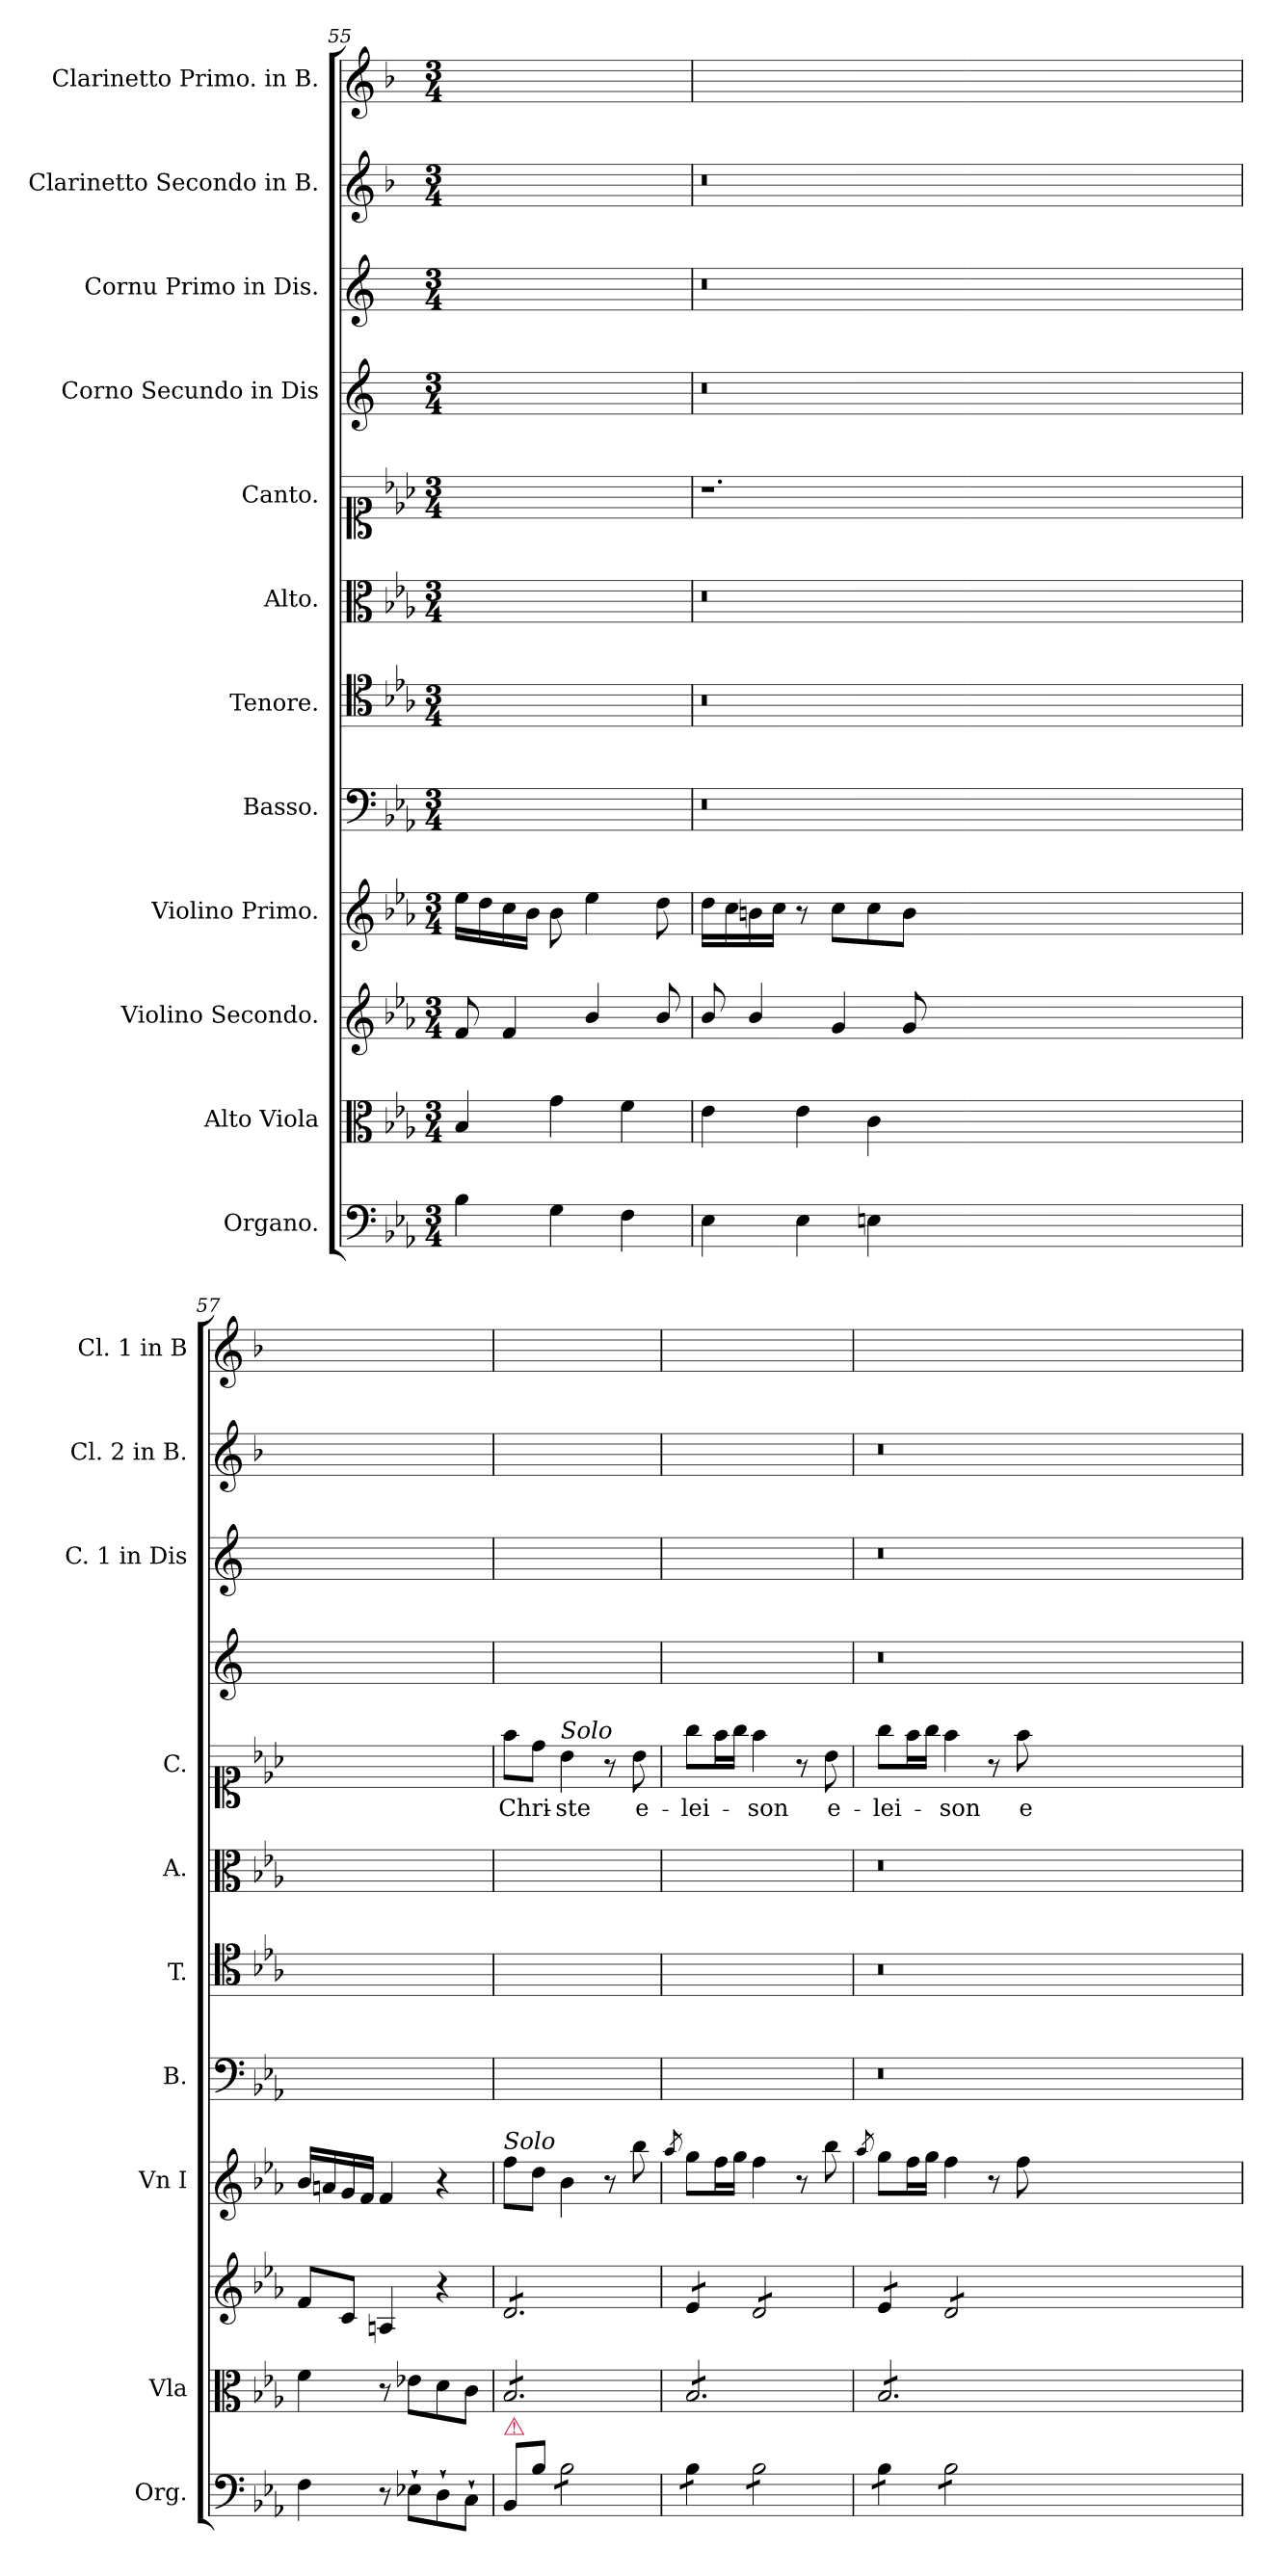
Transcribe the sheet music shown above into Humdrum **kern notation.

**kern	**kern	**kern	**kern	**kern	**kern	**kern	**kern	**text	**kern	**kern	**kern	**kern
*part12	*part11	*part10	*part9	*part8	*part7	*part6	*part5	*part5	*part4	*part3	*part2	*part1
*staff12	*staff11	*staff10	*staff9	*staff8	*staff7	*staff6	*staff5	*staff5	*staff4	*staff3	*staff2	*staff1
*I"Organo.	*I"Alto Viola	*I"Violino Secondo.	*I"Violino Primo.	*I"Basso.	*I"Tenore.	*I"Alto.	*I"Canto.	*	*I"Corno Secundo in Dis	*I"Cornu Primo in Dis.	*I"Clarinetto Secondo in B.	*I"Clarinetto Primo. in B.
*I'Org.	*I'Vla	*	*I'Vn I	*I'B.	*I'T.	*I'A.	*I'C.	*	*	*I'C. 1 in Dis	*I'Cl. 2 in B.	*I'Cl. 1 in B
*clefF4	*clefC3	*clefG2	*clefG2	*clefF4	*clefC4	*clefC3	*clefC1	*	*clefG2	*clefG2	*clefG2	*clefG2
*	*	*	*	*	*	*	*	*	*ITrd-2c-3	*ITrd5c9	*ITrd1c2	*ITrd1c2
*k[b-e-a-]	*k[b-e-a-]	*k[b-e-a-]	*k[b-e-a-]	*k[b-e-a-]	*k[b-e-a-]	*k[b-e-a-]	*k[b-e-a-]	*	*k[b-e-a-]	*k[b-e-a-]	*k[b-e-a-]	*k[b-e-a-]
*E-:	*E-:	*E-:	*E-:	*E-:	*E-:	*E-:	*E-:	*	*E-:	*E-:	*E-:	*E-:
*M3/4	*M3/4	*M3/4	*M3/4	*M3/4	*M3/4	*M3/4	*M3/4	*	*M3/4	*M3/4	*M3/4	*M3/4
=55	=55	=55	=55	=55	=55	=55	=55	=55	=55	=55	=55	=55
4B-\	4B-/	8f/	16ee-\LL	2.ryy	2.ryy	2.ryy	2.ryy	.	2.ryy	2.ryy	2.ryy	2.ryy
.	.	.	16dd\	.	.	.	.	.	.	.	.	.
.	.	4f/	16cc\	.	.	.	.	.	.	.	.	.
.	.	.	16b-\JJ	.	.	.	.	.	.	.	.	.
4G\	4g\	.	8b-\	.	.	.	.	.	.	.	.	.
.	.	4b-/	4ee-\	.	.	.	.	.	.	.	.	.
4F\	4f\	.	.	.	.	.	.	.	.	.	.	.
.	.	8b-/	8dd\	.	.	.	.	.	.	.	.	.
=56	=56	=56	=56	=56	=56	=56	=56	=56	=56	=56	=56	=56
4E-\	4e-\	8b-/	16dd\LL	0.r	0.r	0.r	1.r	.	0.r	0.r	0.r	2.ryy
.	.	.	16cc\	.	.	.	.	.	.	.	.	.
.	.	4b-/	16bn\	.	.	.	.	.	.	.	.	.
.	.	.	16cc\JJ	.	.	.	.	.	.	.	.	.
4E-\	4e-\	.	8r	.	.	.	.	.	.	.	.	.
.	.	4g/	8cc\L	.	.	.	.	.	.	.	.	.
4En\	4c\	.	8cc\	.	.	.	.	.	.	.	.	.
.	.	8g/	8b\J	.	.	.	.	.	.	.	.	.
0ryy	0ryy	0ryy	0ryy	.	.	.	.	.	.	.	.	0ryy
.	.	.	.	.	.	.	1.ryy	.	.	.	.	.
4ryy	4ryy	4ryy	4ryy	.	.	.	.	.	.	.	.	4ryy
=57	=57	=57	=57	=57	=57	=57	=57	=57	=57	=57	=57	=57
4F\	4f\	8f/L	16b-/LL	2.ryy	2.ryy	2.ryy	2.ryy	.	2.ryy	2.ryy	2.ryy	2.ryy
.	.	.	16an/	.	.	.	.	.	.	.	.	.
.	.	8c/J	16g/	.	.	.	.	.	.	.	.	.
.	.	.	16f/JJ	.	.	.	.	.	.	.	.	.
8r	8r	4An/	4f/	.	.	.	.	.	.	.	.	.
8E-X`\L	8e-X\L	.	.	.	.	.	.	.	.	.	.	.
8D`\	8d\	4r	4r	.	.	.	.	.	.	.	.	.
8C`\J	8c\J	.	.	.	.	.	.	.	.	.	.	.
=58	=58	=58	=58	=58	=58	=58	=58	=58	=58	=58	=58	=58
!	!	!	!LO:TX:a:i:t=Solo	!	!	!	!	!	!	!	!	!
!LO:TX:a:color=crimson:t=⚠	!	!	!	!	!	!	!	!	!	!	!	!
*	*tremolo	*	*	*	*	*	*	*	*	*	*	*
*	*	*tremolo	*	*	*	*	*	*	*	*	*	*
8BB-/L	8B-/L	8d/L	8ff\L	2.ryy	2.ryy	2.ryy	8ff\L	Chri-	2.ryy	2.ryy	2.ryy	2.ryy
8B-\J	8B-/	8d/	8dd\J	.	.	.	8dd\J	.	.	.	.	.
!	!	!	!	!	!	!	!LO:TX:a:i:t=Solo	!	!	!	!	!
*tremolo	*	*	*	*	*	*	*	*	*	*	*	*
8B-\L	8B-/	8d/	4b-\	.	.	.	4b-\	-ste	.	.	.	.
8B-\	8B-/	8d/	.	.	.	.	.	.	.	.	.	.
8B-\	8B-/	8d/	8r	.	.	.	8r	.	.	.	.	.
8B-\J	8B-/J	8d/J	8bb-\	.	.	.	8b-\	e-	.	.	.	.
=59	=59	=59	=59	=59	=59	=59	=59	=59	=59	=59	=59	=59
.	.	.	8qaa-/	.	.	.	.	.	.	.	.	.
8B-\L	8B-/L	8e-/L	8gg\L	2.ryy	2.ryy	2.ryy	8gg\L	-lei-	2.ryy	2.ryy	2.ryy	2.ryy
8B-\J	8B-/	8e-/J	16ff\L	.	.	.	16ff\L	.	.	.	.	.
.	.	.	16gg\JJ	.	.	.	16gg\JJ	.	.	.	.	.
8B-\L	8B-/	8d/L	4ff\	.	.	.	4ff\	-son	.	.	.	.
8B-\	8B-/	8d/	.	.	.	.	.	.	.	.	.	.
8B-\	8B-/	8d/	8r	.	.	.	8r	.	.	.	.	.
8B-\J	8B-/J	8d/J	8bb-\	.	.	.	8b-\	e-	.	.	.	.
=60	=60	=60	=60	=60	=60	=60	=60	=60	=60	=60	=60	=60
.	.	.	8qaa-/	.	.	.	.	.	.	.	.	.
8B-\L	8B-/L	8e-/L	8gg\L	0.r	0.r	0.r	8gg\L	-lei-	0.r	0.r	0.r	2.ryy
8B-\J	8B-/	8e-/J	16ff\L	.	.	.	16ff\L	.	.	.	.	.
.	.	.	16gg\JJ	.	.	.	16gg\JJ	.	.	.	.	.
8B-\L	8B-/	8d/L	4ff\	.	.	.	4ff\	-son	.	.	.	.
8B-\	8B-/	8d/	.	.	.	.	.	.	.	.	.	.
8B-\	8B-/	8d/	8r	.	.	.	8r	.	.	.	.	.
!	!	!	!	!	!	!	!	!LO:LY:i	!	!	!	!
8B-\J	8B-/J	8d/J	8ff\	.	.	.	8ff\	e-	.	.	.	.
*	*	*Xtremolo	*	*	*	*	*	*	*	*	*	*
*	*Xtremolo	*	*	*	*	*	*	*	*	*	*	*
*Xtremolo	*	*	*	*	*	*	*	*	*	*	*	*
0ryy	0ryy	0ryy	0ryy	.	.	.	0ryy	.	.	.	.	0ryy
4ryy	4ryy	4ryy	4ryy	.	.	.	4ryy	.	.	.	.	4ryy
=	=	=	=	=	=	=	=	=	=	=	=	=
*-	*-	*-	*-	*-	*-	*-	*-	*-	*-	*-	*-	*-
